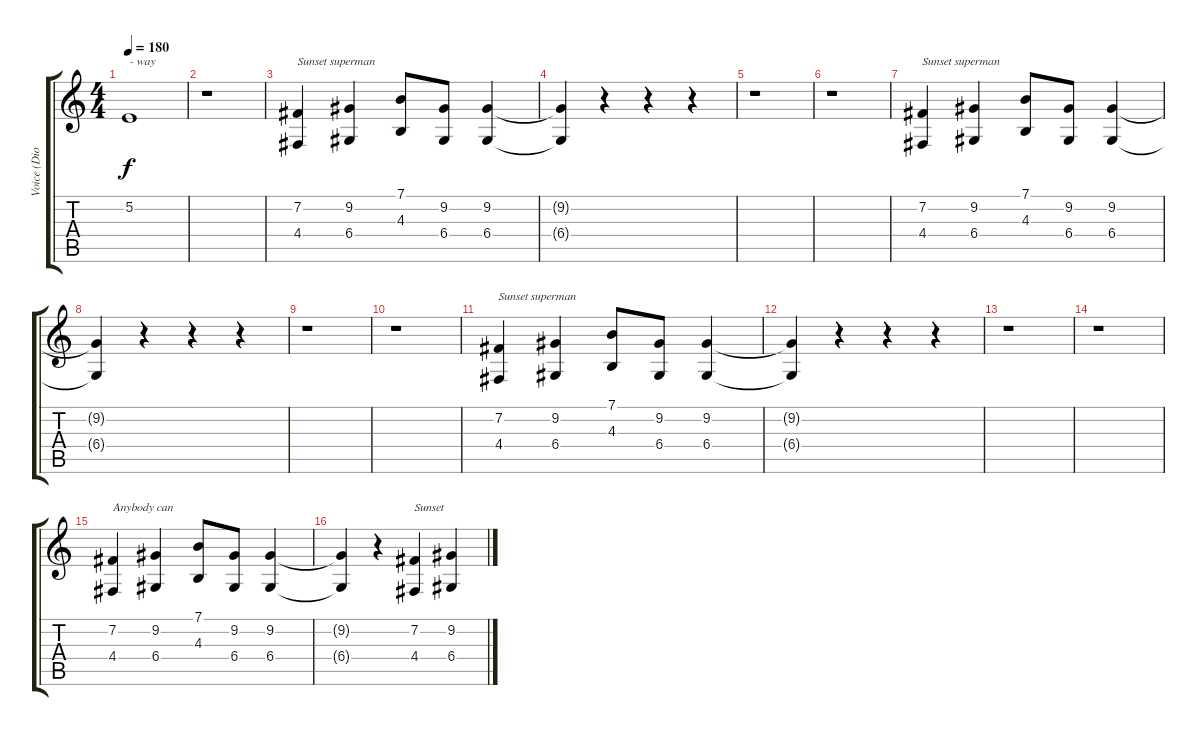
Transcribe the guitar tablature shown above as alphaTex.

\track ("Voice (Dio)" "Voice (Dio") {instrument cello}
\staff {score tabs}
\tuning (E4 B3 G3 D3 A2 E2) {hide}
\ts (4 4)
\tempo 180
\clef g2
\ks c
5.2.1{txt "- way" dy f} |
r.1 |
(7.2 4.4).4{txt "Sunset superman"} (9.2 6.4).4 (7.1 4.3).8 (9.2 6.4).8 (9.2 6.4).4 |
(9.2{t} 6.4{t}).4 r.4 r.4 r.4 |
r.1 |
r.1 |
(7.2 4.4).4{txt "Sunset superman"} (9.2 6.4).4 (7.1 4.3).8 (9.2 6.4).8 (9.2 6.4).4 |
(9.2{t} 6.4{t}).4 r.4 r.4 r.4 |
r.1 |
r.1 |
(7.2 4.4).4{txt "Sunset superman"} (9.2 6.4).4 (7.1 4.3).8 (9.2 6.4).8 (9.2 6.4).4 |
(9.2{t} 6.4{t}).4 r.4 r.4 r.4 |
r.1 |
r.1 |
(7.2 4.4).4{txt "Anybody can"} (9.2 6.4).4 (7.1 4.3).8 (9.2 6.4).8 (9.2 6.4).4 |
(9.2{t} 6.4{t}).4 r.4 (7.2 4.4).4{txt "Sunset"} (9.2 6.4).4
